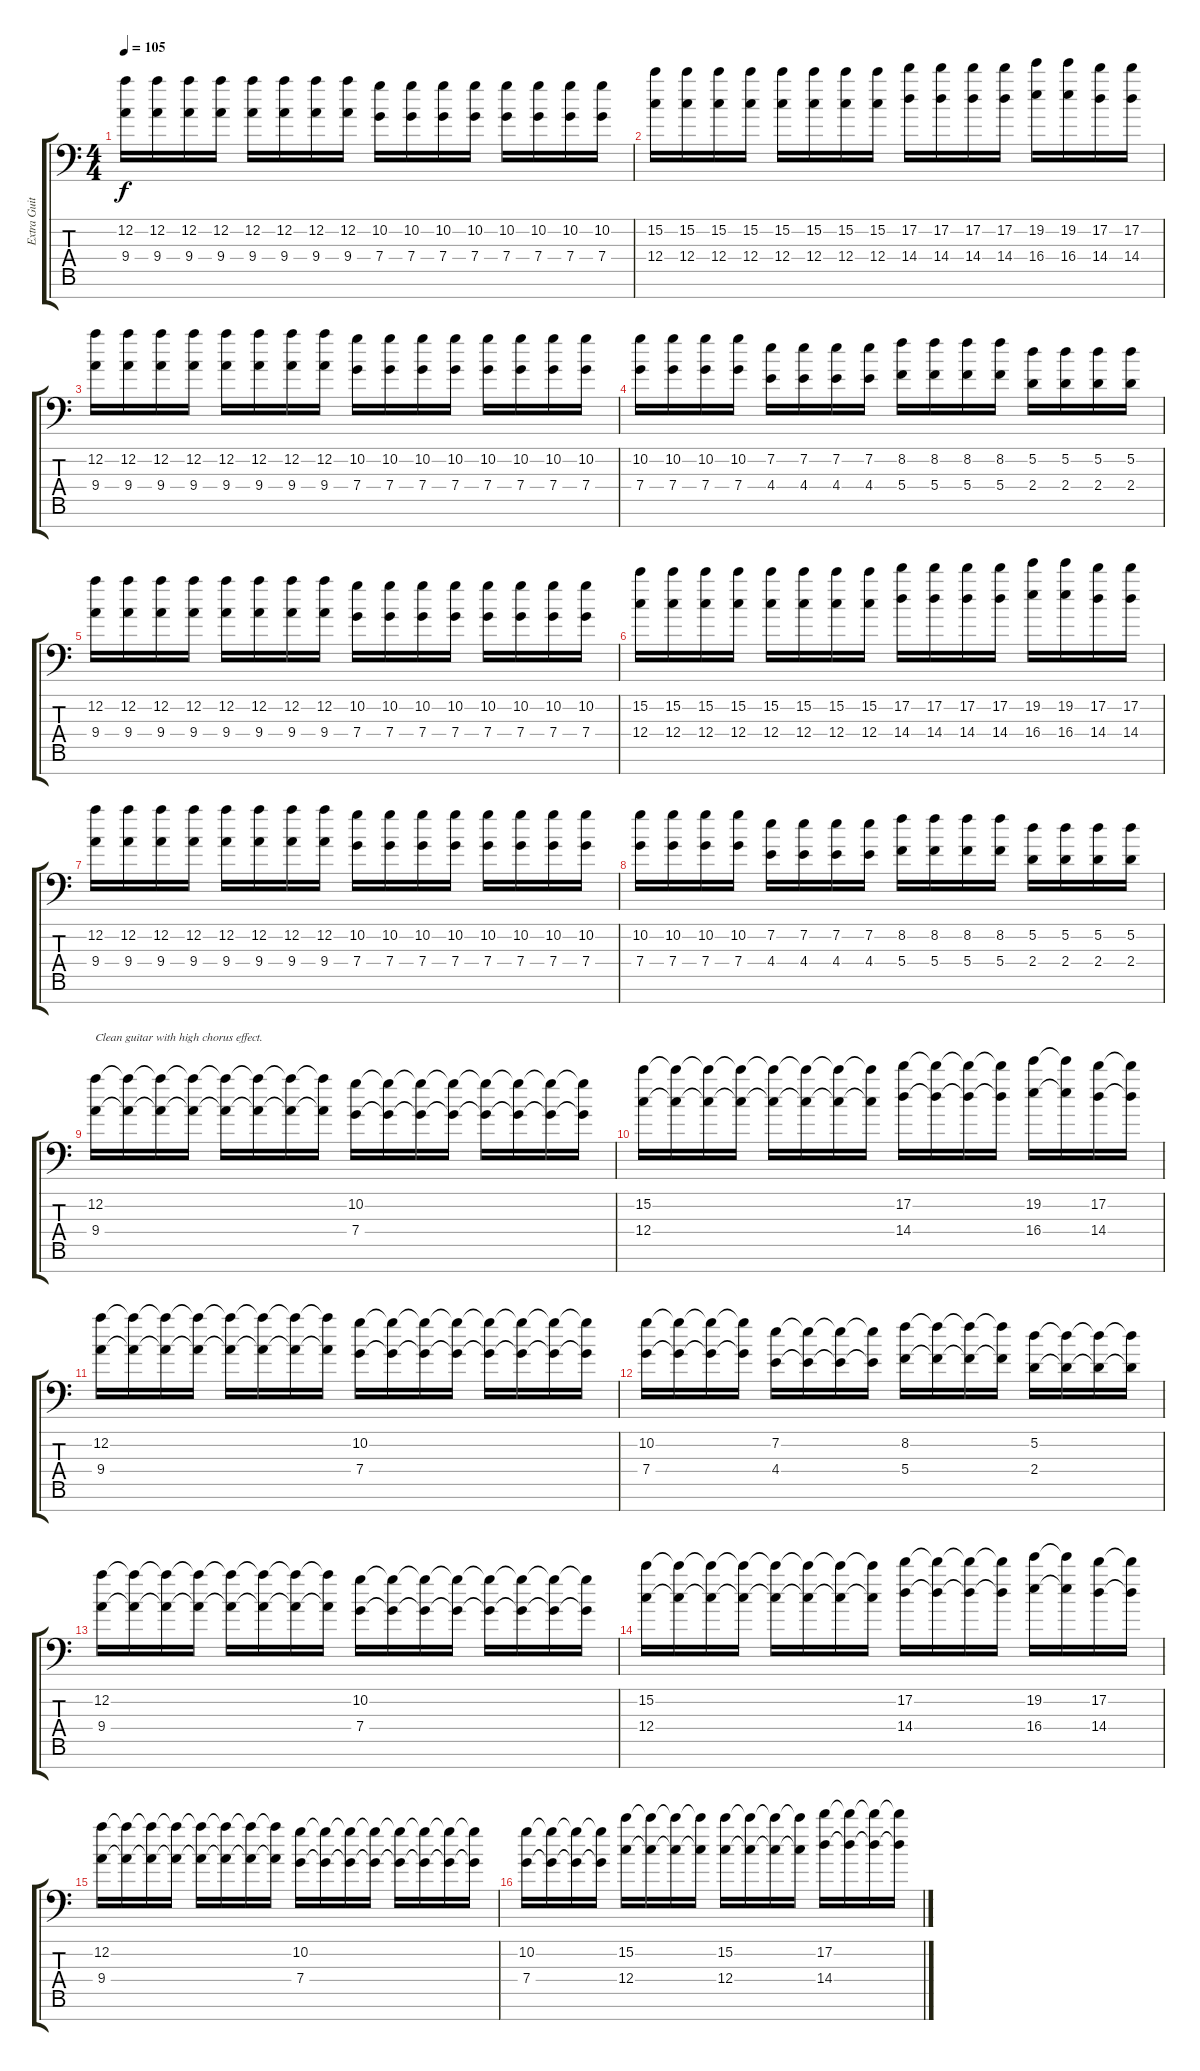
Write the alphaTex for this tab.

\track ("Extra Guitar" "Extra Guit") {instrument distortionguitar}
\staff {score tabs}
\tuning (D4 A3 F3 C3 G2 D2 A1) {hide}
\ts (4 4)
\tempo 105
\clef f4
\ks c
(12.2 9.4).16{dy f} (12.2 9.4).16 (12.2 9.4).16 (12.2 9.4).16 (12.2 9.4).16 (12.2 9.4).16 (12.2 9.4).16 (12.2 9.4).16 (10.2 7.4).16 (10.2 7.4).16 (10.2 7.4).16 (10.2 7.4).16 (10.2 7.4).16 (10.2 7.4).16 (10.2 7.4).16 (10.2 7.4).16 |
(15.2 12.4).16 (15.2 12.4).16 (15.2 12.4).16 (15.2 12.4).16 (15.2 12.4).16 (15.2 12.4).16 (15.2 12.4).16 (15.2 12.4).16 (17.2 14.4).16 (17.2 14.4).16 (17.2 14.4).16 (17.2 14.4).16 (19.2 16.4).16 (19.2 16.4).16 (17.2 14.4).16 (17.2 14.4).16 |
(12.2 9.4).16 (12.2 9.4).16 (12.2 9.4).16 (12.2 9.4).16 (12.2 9.4).16 (12.2 9.4).16 (12.2 9.4).16 (12.2 9.4).16 (10.2 7.4).16 (10.2 7.4).16 (10.2 7.4).16 (10.2 7.4).16 (10.2 7.4).16 (10.2 7.4).16 (10.2 7.4).16 (10.2 7.4).16 |
(10.2 7.4).16 (10.2 7.4).16 (10.2 7.4).16 (10.2 7.4).16 (7.2 4.4).16 (7.2 4.4).16 (7.2 4.4).16 (7.2 4.4).16 (8.2 5.4).16 (8.2 5.4).16 (8.2 5.4).16 (8.2 5.4).16 (5.2 2.4).16 (5.2 2.4).16 (5.2 2.4).16 (5.2 2.4).16 |
(12.2 9.4).16 (12.2 9.4).16 (12.2 9.4).16 (12.2 9.4).16 (12.2 9.4).16 (12.2 9.4).16 (12.2 9.4).16 (12.2 9.4).16 (10.2 7.4).16 (10.2 7.4).16 (10.2 7.4).16 (10.2 7.4).16 (10.2 7.4).16 (10.2 7.4).16 (10.2 7.4).16 (10.2 7.4).16 |
(15.2 12.4).16 (15.2 12.4).16 (15.2 12.4).16 (15.2 12.4).16 (15.2 12.4).16 (15.2 12.4).16 (15.2 12.4).16 (15.2 12.4).16 (17.2 14.4).16 (17.2 14.4).16 (17.2 14.4).16 (17.2 14.4).16 (19.2 16.4).16 (19.2 16.4).16 (17.2 14.4).16 (17.2 14.4).16 |
(12.2 9.4).16 (12.2 9.4).16 (12.2 9.4).16 (12.2 9.4).16 (12.2 9.4).16 (12.2 9.4).16 (12.2 9.4).16 (12.2 9.4).16 (10.2 7.4).16 (10.2 7.4).16 (10.2 7.4).16 (10.2 7.4).16 (10.2 7.4).16 (10.2 7.4).16 (10.2 7.4).16 (10.2 7.4).16 |
(10.2 7.4).16 (10.2 7.4).16 (10.2 7.4).16 (10.2 7.4).16 (7.2 4.4).16 (7.2 4.4).16 (7.2 4.4).16 (7.2 4.4).16 (8.2 5.4).16 (8.2 5.4).16 (8.2 5.4).16 (8.2 5.4).16 (5.2 2.4).16 (5.2 2.4).16 (5.2 2.4).16 (5.2 2.4).16 |
(12.2 9.4).16{txt "Clean guitar with high chorus effect." instrument electricguitarclean} (12.2{t} 9.4{t}).16 (12.2{t} 9.4{t}).16 (12.2{t} 9.4{t}).16 (12.2{t} 9.4{t}).16 (12.2{t} 9.4{t}).16 (12.2{t} 9.4{t}).16 (12.2{t} 9.4{t}).16 (10.2 7.4).16 (10.2{t} 7.4{t}).16 (10.2{t} 7.4{t}).16 (10.2{t} 7.4{t}).16 (10.2{t} 7.4{t}).16 (10.2{t} 7.4{t}).16 (10.2{t} 7.4{t}).16 (10.2{t} 7.4{t}).16 |
(15.2 12.4).16 (15.2{t} 12.4{t}).16 (15.2{t} 12.4{t}).16 (15.2{t} 12.4{t}).16 (15.2{t} 12.4{t}).16 (15.2{t} 12.4{t}).16 (15.2{t} 12.4{t}).16 (15.2{t} 12.4{t}).16 (17.2 14.4).16 (17.2{t} 14.4{t}).16 (17.2{t} 14.4{t}).16 (17.2{t} 14.4{t}).16 (19.2 16.4).16 (19.2{t} 16.4{t}).16 (17.2 14.4).16 (17.2{t} 14.4{t}).16 |
(12.2 9.4).16 (12.2{t} 9.4{t}).16 (12.2{t} 9.4{t}).16 (12.2{t} 9.4{t}).16 (12.2{t} 9.4{t}).16 (12.2{t} 9.4{t}).16 (12.2{t} 9.4{t}).16 (12.2{t} 9.4{t}).16 (10.2 7.4).16 (10.2{t} 7.4{t}).16 (10.2{t} 7.4{t}).16 (10.2{t} 7.4{t}).16 (10.2{t} 7.4{t}).16 (10.2{t} 7.4{t}).16 (10.2{t} 7.4{t}).16 (10.2{t} 7.4{t}).16 |
(10.2 7.4).16 (10.2{t} 7.4{t}).16 (10.2{t} 7.4{t}).16 (10.2{t} 7.4{t}).16 (7.2 4.4).16 (7.2{t} 4.4{t}).16 (7.2{t} 4.4{t}).16 (7.2{t} 4.4{t}).16 (8.2 5.4).16 (8.2{t} 5.4{t}).16 (8.2{t} 5.4{t}).16 (8.2{t} 5.4{t}).16 (5.2 2.4).16 (5.2{t} 2.4{t}).16 (5.2{t} 2.4{t}).16 (5.2{t} 2.4{t}).16 |
(12.2 9.4).16 (12.2{t} 9.4{t}).16 (12.2{t} 9.4{t}).16 (12.2{t} 9.4{t}).16 (12.2{t} 9.4{t}).16 (12.2{t} 9.4{t}).16 (12.2{t} 9.4{t}).16 (12.2{t} 9.4{t}).16 (10.2 7.4).16 (10.2{t} 7.4{t}).16 (10.2{t} 7.4{t}).16 (10.2{t} 7.4{t}).16 (10.2{t} 7.4{t}).16 (10.2{t} 7.4{t}).16 (10.2{t} 7.4{t}).16 (10.2{t} 7.4{t}).16 |
(15.2 12.4).16 (15.2{t} 12.4{t}).16 (15.2{t} 12.4{t}).16 (15.2{t} 12.4{t}).16 (15.2{t} 12.4{t}).16 (15.2{t} 12.4{t}).16 (15.2{t} 12.4{t}).16 (15.2{t} 12.4{t}).16 (17.2 14.4).16 (17.2{t} 14.4{t}).16 (17.2{t} 14.4{t}).16 (17.2{t} 14.4{t}).16 (19.2 16.4).16 (19.2{t} 16.4{t}).16 (17.2 14.4).16 (17.2{t} 14.4{t}).16 |
(12.2 9.4).16 (12.2{t} 9.4{t}).16 (12.2{t} 9.4{t}).16 (12.2{t} 9.4{t}).16 (12.2{t} 9.4{t}).16 (12.2{t} 9.4{t}).16 (12.2{t} 9.4{t}).16 (12.2{t} 9.4{t}).16 (10.2 7.4).16 (10.2{t} 7.4{t}).16 (10.2{t} 7.4{t}).16 (10.2{t} 7.4{t}).16 (10.2{t} 7.4{t}).16 (10.2{t} 7.4{t}).16 (10.2{t} 7.4{t}).16 (10.2{t} 7.4{t}).16 |
(10.2 7.4).16 (10.2{t} 7.4{t}).16 (10.2{t} 7.4{t}).16 (10.2{t} 7.4{t}).16 (15.2 12.4).16 (15.2{t} 12.4{t}).16 (15.2{t} 12.4{t}).16 (15.2{t} 12.4{t}).16 (15.2 12.4).16 (15.2{t} 12.4{t}).16 (15.2{t} 12.4{t}).16 (15.2{t} 12.4{t}).16 (17.2 14.4).16 (17.2{t} 14.4{t}).16 (17.2{t} 14.4{t}).16 (17.2{t} 14.4{t}).16
